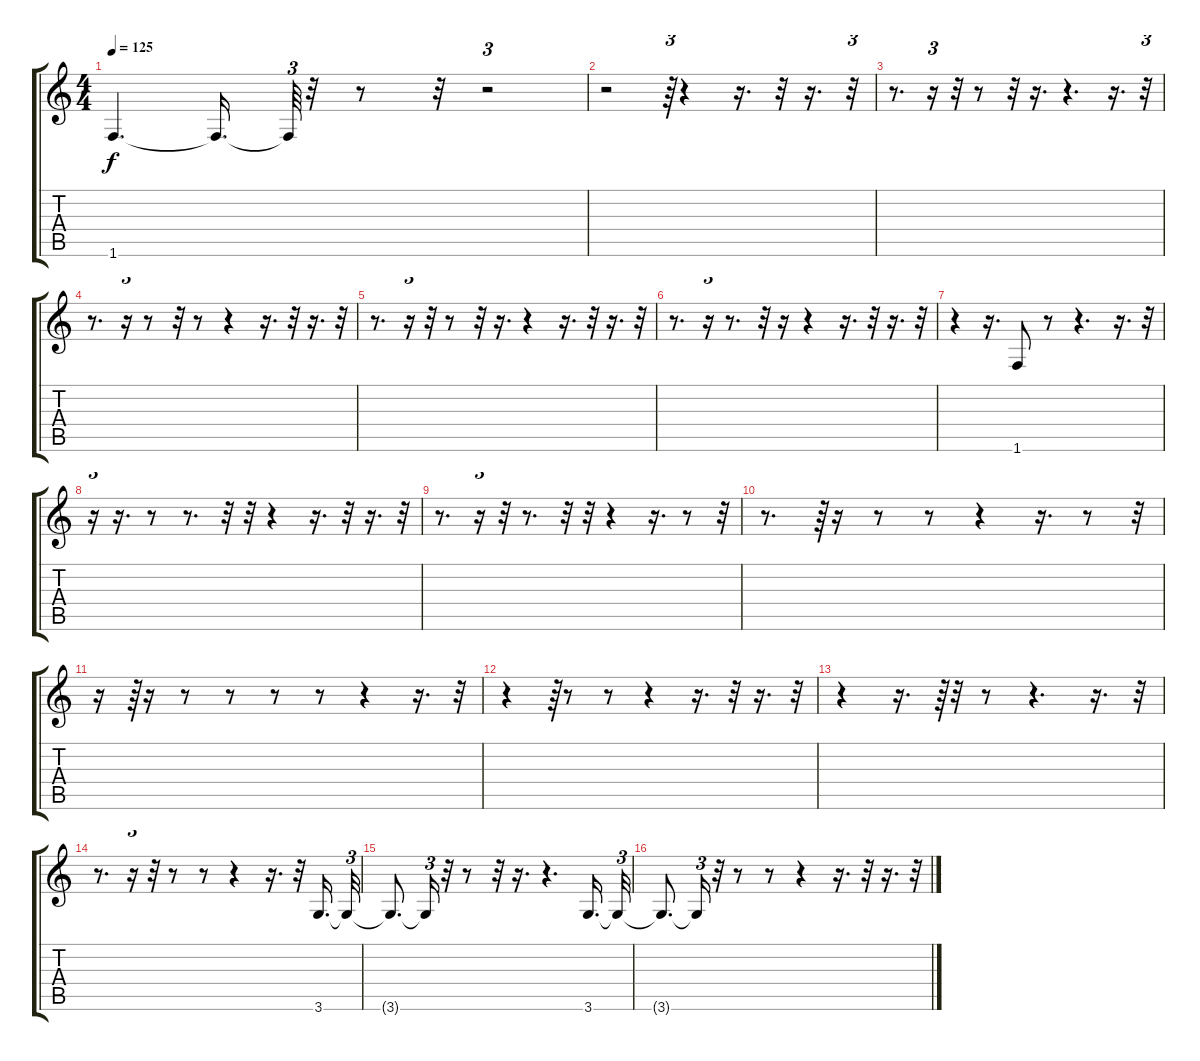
\track "" {instrument electricbassfinger}
\staff {score tabs}
\tuning (E4 B3 G3 D3 A2 E2) {hide}
\ts (4 4)
\tempo 125
\clef g2
\ks c
1.6{t}.4{d dy f} 1.6{t}.16{d} 1.6{t}.64{tu (3 2)} r.32 r.8 r.32 r.2{tu (3 2)} |
r.2 r.64{tu (3 2)} r.4 r.16{d} r.32 r.16{d} r.32{tu (3 2)} |
r.8{d} r.16{tu (3 2)} r.32 r.8 r.32 r.16{d} r.4{d} r.16{d} r.32{tu (3 2)} |
r.8{d} r.16{tu (3 2)} r.8 r.32 r.8 r.4 r.16{d} r.32 r.16{d} r.32{tu (3 2)} |
r.8{d} r.16{tu (3 2)} r.32 r.8 r.32 r.16{d} r.4 r.16{d} r.32 r.16{d} r.32{tu (3 2)} |
r.8{d} r.16{tu (3 2)} r.8{d} r.32 r.16 r.4 r.16{d} r.32 r.16{d} r.32{tu (3 2)} |
r.4{tu (3 2)} r.16{d} 1.6.8 r.8 r.4{d} r.16{d} r.32{tu (3 2)} |
r.16{tu (3 2)} r.16{d} r.8 r.8{d} r.32 r.32 r.4 r.16{d} r.32 r.16{d} r.32{tu (3 2)} |
r.8{d} r.16{tu (3 2)} r.32 r.8{d} r.32 r.32 r.4 r.16{d} r.8 r.32{tu (3 2)} |
r.8{d} r.64{tu (3 2)} r.16 r.8 r.8 r.4 r.16{d} r.8 r.32{tu (3 2)} |
r.16 r.64{tu (3 2)} r.16 r.8 r.8 r.8 r.8 r.4 r.16{d} r.32{tu (3 2)} |
r.4 r.64{tu (3 2)} r.8 r.8 r.4 r.16{d} r.32 r.16{d} r.32{tu (3 2)} |
r.4 r.16{d} r.64{tu (3 2)} r.32 r.8 r.4{d} r.16{d} r.32{tu (3 2)} |
r.8{d} r.16{tu (3 2)} r.32 r.8 r.8 r.4 r.16{d} r.32 3.6.16{d} 3.6{t}.32{tu (3 2)} |
3.6{t}.8{d} 3.6{t}.16{tu (3 2)} r.32 r.8 r.32 r.16{d} r.4{d} 3.6.16{d} 3.6{t}.32{tu (3 2)} |
3.6{t}.8{d} 3.6{t}.16{tu (3 2)} r.32 r.8 r.8 r.4 r.16{d} r.32 r.16{d} r.32{tu (3 2)}
